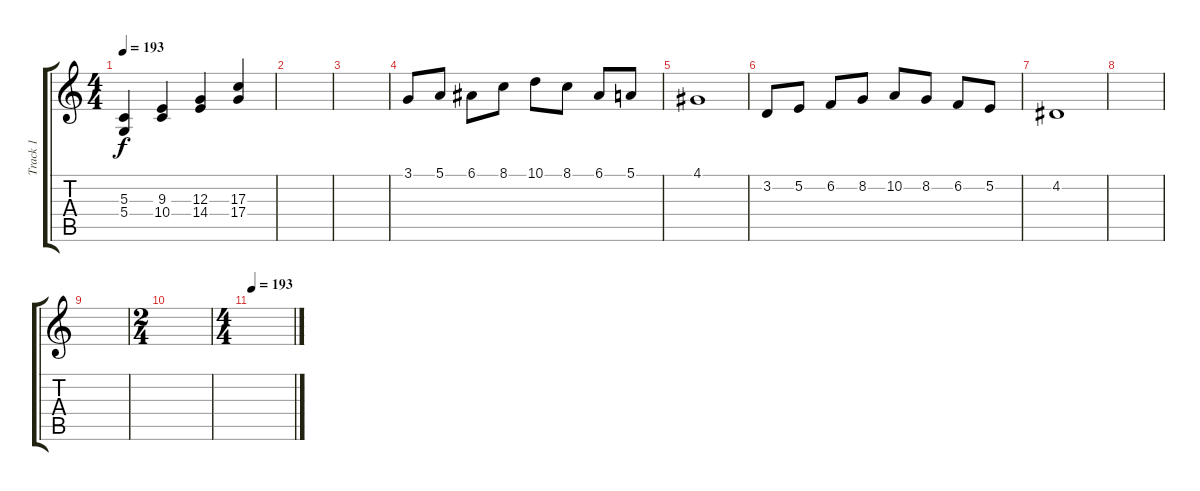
\track ("Track 1" "Track 1") {instrument stringensemble1}
\staff {score tabs}
\tuning (E4 B3 G3 D3 A2 D2) {hide}
\ts (4 4)
\tempo 193
\clef g2
\ks c
(5.3 5.4).4{dy f} (9.3 10.4).4 (12.3 14.4).4 (17.3 17.4).4 |
|
|
3.1.8{balance 8} 5.1.8 6.1.8 8.1.8 10.1.8 8.1.8 6.1.8 5.1.8 |
4.1.1 |
3.2.8{balance 13} 5.2.8 6.2.8 8.2.8 10.2.8 8.2.8 6.2.8 5.2.8 |
4.2.1 |
|
|
\ts (2 4)
|
\ts (4 4)
\tempo 193
